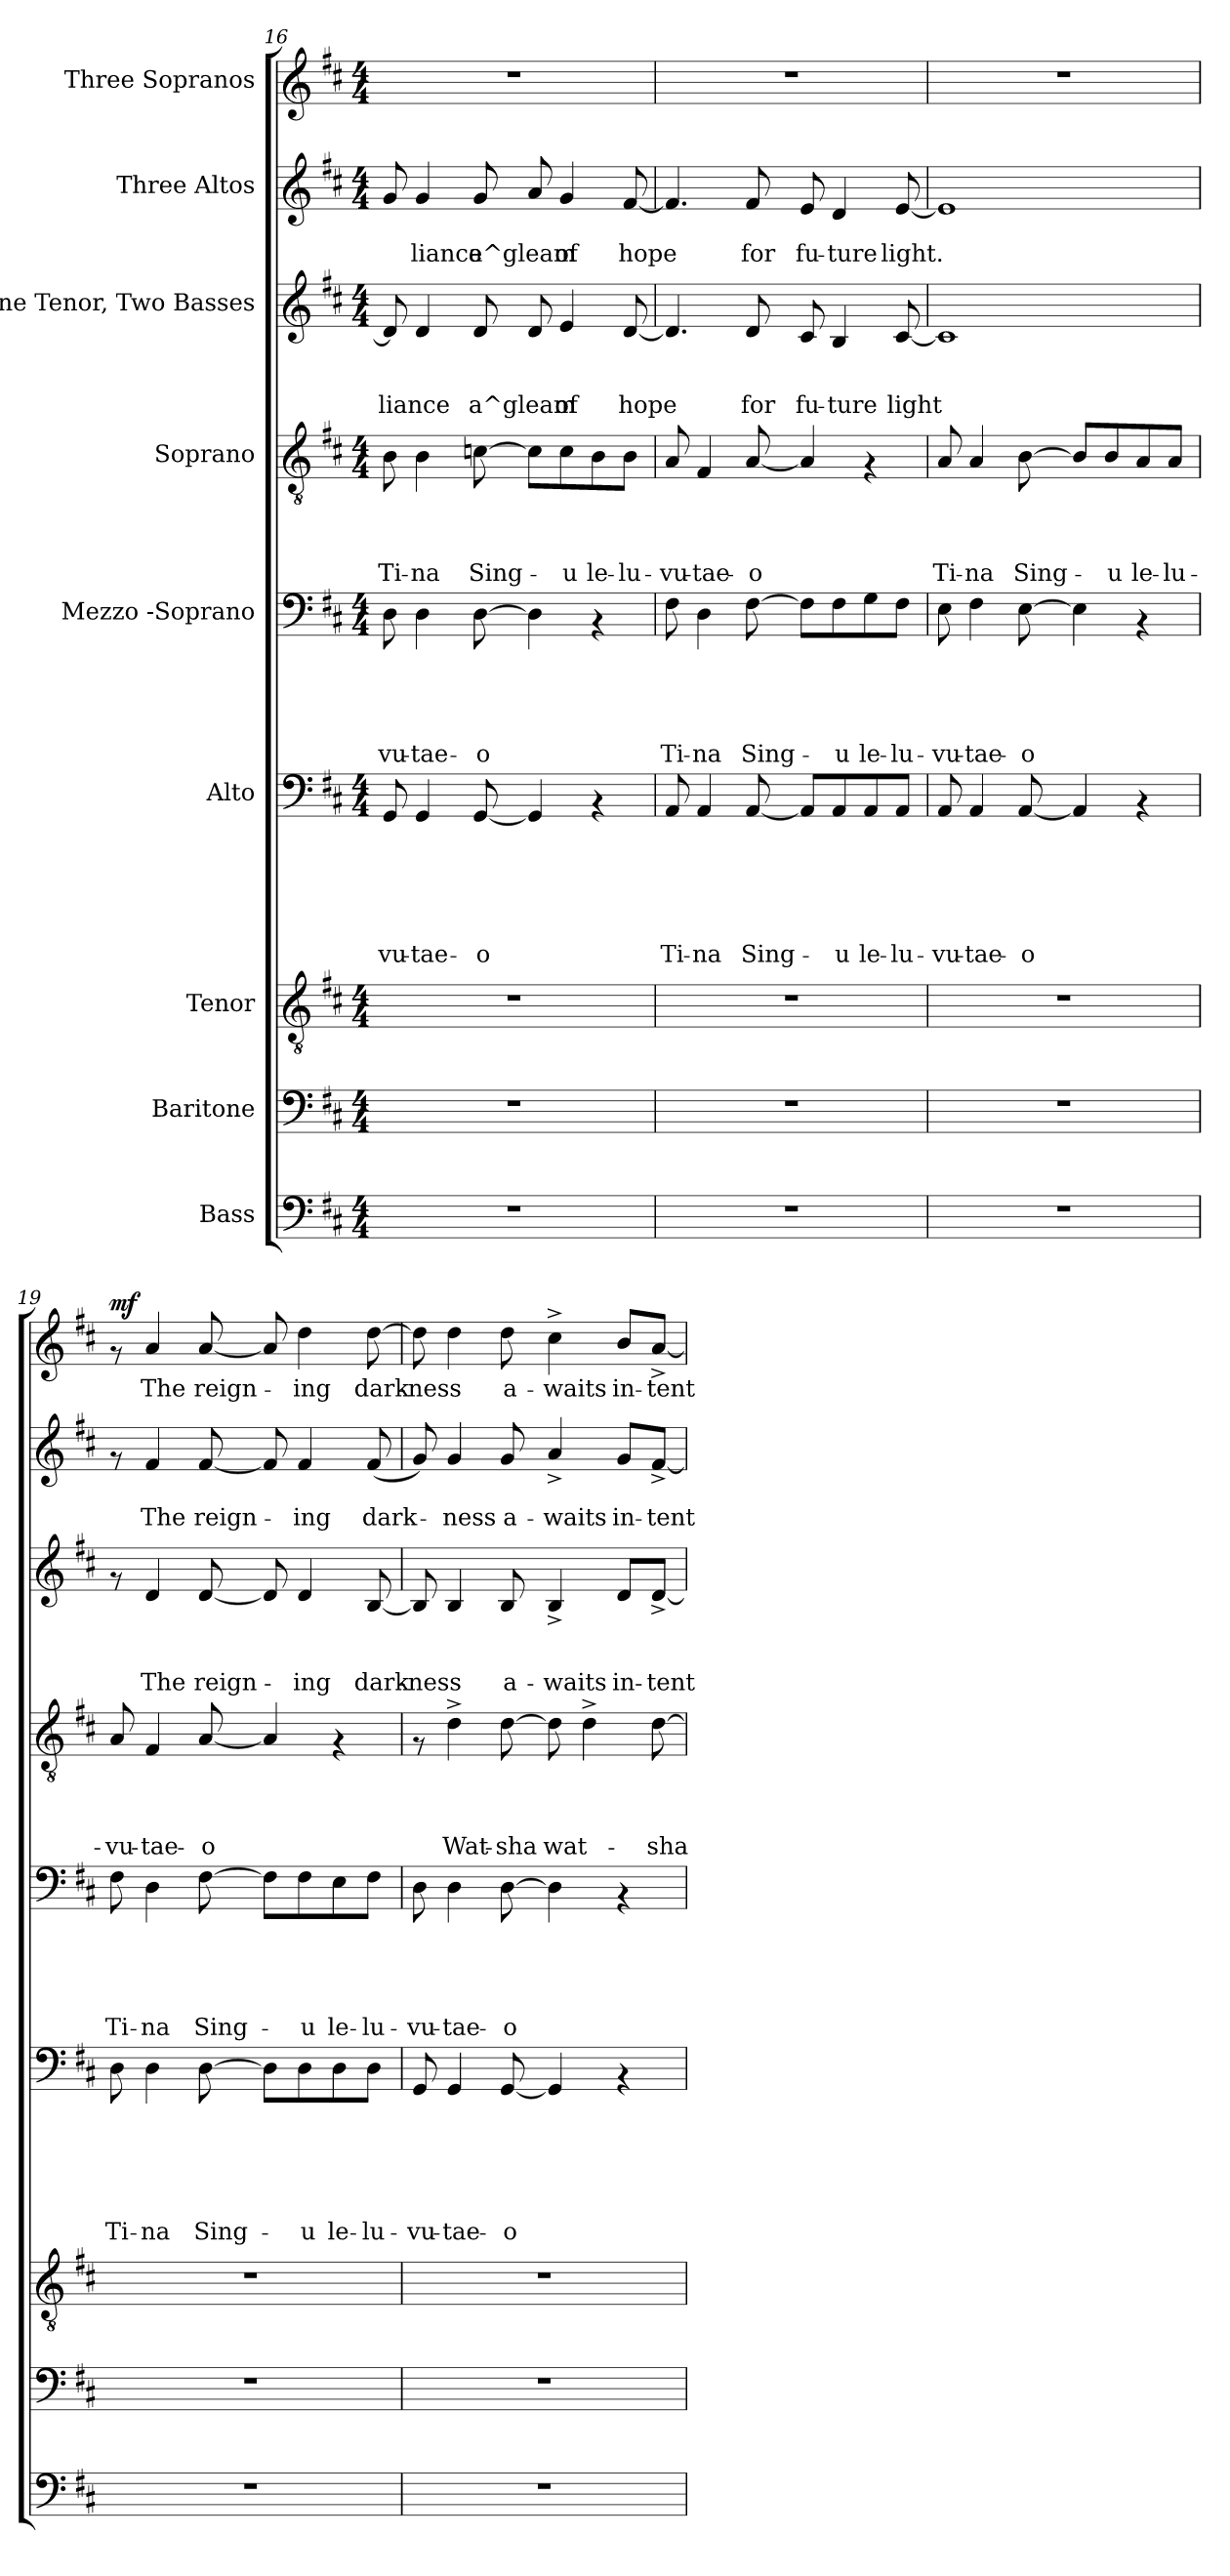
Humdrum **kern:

**kern	**kern	**kern	**kern	**text	**text	**text	**text	**text	**text	**kern	**text	**text	**text	**text	**text	**kern	**text	**text	**text	**text	**kern	**text	**text	**text	**kern	**text	**text	**kern	**text	**dynam
*part9	*part8	*part7	*part6	*part6	*part6	*part6	*part6	*part6	*part6	*part5	*part5	*part5	*part5	*part5	*part5	*part4	*part4	*part4	*part4	*part4	*part3	*part3	*part3	*part3	*part2	*part2	*part2	*part1	*part1	*part1
*staff9	*staff8	*staff7	*staff6	*staff6	*staff6	*staff6	*staff6	*staff6	*staff6	*staff5	*staff5	*staff5	*staff5	*staff5	*staff5	*staff4	*staff4	*staff4	*staff4	*staff4	*staff3	*staff3	*staff3	*staff3	*staff2	*staff2	*staff2	*staff1	*staff1	*staff1
*I"Bass	*I"Baritone	*I"Tenor	*I"Alto	*	*	*	*	*	*	*I"Mezzo -Soprano	*	*	*	*	*	*I"Soprano	*	*	*	*	*I"One Tenor, Two Basses	*	*	*	*I"Three Altos	*	*	*I"Three Sopranos	*	*
*clefF4	*clefF4	*clefGv2	*clefF4	*	*	*	*	*	*	*clefF4	*	*	*	*	*	*clefGv2	*	*	*	*	*clefG2	*	*	*	*clefG2	*	*	*clefG2	*	*
*k[f#c#]	*k[f#c#]	*k[f#c#]	*k[f#c#]	*	*	*	*	*	*	*k[f#c#]	*	*	*	*	*	*k[f#c#]	*	*	*	*	*k[f#c#]	*	*	*	*k[f#c#]	*	*	*k[f#c#]	*	*
*D:	*D:	*D:	*D:	*	*	*	*	*	*	*D:	*	*	*	*	*	*D:	*	*	*	*	*D:	*	*	*	*D:	*	*	*D:	*	*
*M4/4	*M4/4	*M4/4	*M4/4	*	*	*	*	*	*	*M4/4	*	*	*	*	*	*M4/4	*	*	*	*	*M4/4	*	*	*	*M4/4	*	*	*M4/4	*	*
=16	=16	=16	=16	=16	=16	=16	=16	=16	=16	=16	=16	=16	=16	=16	=16	=16	=16	=16	=16	=16	=16	=16	=16	=16	=16	=16	=16	=16	=16	=16
!	!	!	!	!	!	!	!	!	!LO:LY:b	!	!	!	!	!	!LO:LY:b	!	!	!	!	!LO:LY:b	!	!	!	!LO:LY:b	!	!	!	!	!	!
1r	1r	1r	8GG/	.	.	.	.	.	-vu-	8D\	.	.	.	.	-vu-	8B\	.	.	.	Ti-	8d/]	.	.	-liance	8g/	.	.	1r	.	.
!	!	!	!	!	!	!	!	!	!LO:LY:b	!	!	!	!	!	!LO:LY:b	!	!	!	!	!LO:LY:b	!	!	!	!	!	!	!LO:LY:b	!	!	!
.	.	.	4GG/	.	.	.	.	.	-tae-	4D\	.	.	.	.	-tae-	4B\	.	.	.	-na	4d/	.	.	.	4g/	.	-liance	.	.	.
!	!	!	!	!	!	!	!	!	!LO:LY:b	!	!	!	!	!	!LO:LY:b	!	!	!	!	!LO:LY:b	!	!	!	!LO:LY:b	!	!	!LO:LY:b	!	!	!
.	.	.	[<8GG/	.	.	.	.	.	-o	[>8D\	.	.	.	.	-o	[>8cn\	.	.	.	Sing-	8d/	.	.	a^gleam	8g/	.	a^gleam	.	.	.
.	.	.	4GG/]	.	.	.	.	.	.	4D\]	.	.	.	.	.	8c\L]	.	.	.	.	8d/	.	.	.	8a/	.	.	.	.	.
!	!	!	!	!	!	!	!	!	!	!	!	!	!	!	!	!	!	!	!	!LO:LY:b	!	!	!	!LO:LY:b	!	!	!LO:LY:b	!	!	!
.	.	.	.	.	.	.	.	.	.	.	.	.	.	.	.	8c\	.	.	.	-u	4e/	.	.	of	4g/	.	of	.	.	.
!	!	!	!	!	!	!	!	!	!	!	!	!	!	!	!	!	!	!	!	!LO:LY:b	!	!	!	!	!	!	!	!	!	!
.	.	.	4rAA	.	.	.	.	.	.	4rAA	.	.	.	.	.	8B\	.	.	.	le-	.	.	.	.	.	.	.	.	.	.
!	!	!	!	!	!	!	!	!	!	!	!	!	!	!	!	!	!	!	!	!LO:LY:b	!	!	!	!LO:LY:b	!	!	!LO:LY:b	!	!	!
.	.	.	.	.	.	.	.	.	.	.	.	.	.	.	.	8B\J	.	.	.	-lu-	[<8d/	.	.	hope	[<8f#/	.	hope	.	.	.
=17	=17	=17	=17	=17	=17	=17	=17	=17	=17	=17	=17	=17	=17	=17	=17	=17	=17	=17	=17	=17	=17	=17	=17	=17	=17	=17	=17	=17	=17	=17
!	!	!	!	!	!	!	!	!	!LO:LY:b	!	!	!	!	!	!LO:LY:b	!	!	!	!	!LO:LY:b	!	!	!	!	!	!	!	!	!	!
1r	1r	1r	8AA/	.	.	.	.	.	Ti-	8F#\	.	.	.	.	Ti-	8A/	.	.	.	-vu-	4.d/]	.	.	.	4.f#/]	.	.	1r	.	.
!	!	!	!	!	!	!	!	!	!LO:LY:b	!	!	!	!	!	!LO:LY:b	!	!	!	!	!LO:LY:b	!	!	!	!	!	!	!	!	!	!
.	.	.	4AA/	.	.	.	.	.	-na	4D\	.	.	.	.	-na	4F#/	.	.	.	-tae-	.	.	.	.	.	.	.	.	.	.
!	!	!	!	!	!	!	!	!	!LO:LY:b	!	!	!	!	!	!LO:LY:b	!	!	!	!	!LO:LY:b	!	!	!	!LO:LY:b	!	!	!LO:LY:b	!	!	!
.	.	.	[<8AA/	.	.	.	.	.	Sing-	[>8F#\	.	.	.	.	Sing-	[<8A/	.	.	.	-o	8d/	.	.	for	8f#/	.	for	.	.	.
!	!	!	!	!	!	!	!	!	!	!	!	!	!	!	!	!	!	!	!	!	!	!	!	!LO:LY:b	!	!	!LO:LY:b	!	!	!
.	.	.	8AA/L]	.	.	.	.	.	.	8F#\L]	.	.	.	.	.	4A/]	.	.	.	.	8c#/	.	.	fu-	8e/	.	fu-	.	.	.
!	!	!	!	!	!	!	!	!	!LO:LY:b	!	!	!	!	!	!LO:LY:b	!	!	!	!	!	!	!	!	!LO:LY:b	!	!	!LO:LY:b	!	!	!
.	.	.	8AA/	.	.	.	.	.	-u	8F#\	.	.	.	.	-u	.	.	.	.	.	4B/	.	.	-ture	4d/	.	-ture	.	.	.
!	!	!	!	!	!	!	!	!	!LO:LY:b	!	!	!	!	!	!LO:LY:b	!	!	!	!	!	!	!	!	!	!	!	!	!	!	!
.	.	.	8AA/	.	.	.	.	.	le-	8G\	.	.	.	.	le-	4rF	.	.	.	.	.	.	.	.	.	.	.	.	.	.
!	!	!	!	!	!	!	!	!	!LO:LY:b	!	!	!	!	!	!LO:LY:b	!	!	!	!	!	!	!	!	!LO:LY:b	!	!	!LO:LY:b	!	!	!
.	.	.	8AA/J	.	.	.	.	.	-lu-	8F#\J	.	.	.	.	-lu-	.	.	.	.	.	[<8c#/	.	.	light	[<8e/	.	light.	.	.	.
=18	=18	=18	=18	=18	=18	=18	=18	=18	=18	=18	=18	=18	=18	=18	=18	=18	=18	=18	=18	=18	=18	=18	=18	=18	=18	=18	=18	=18	=18	=18
!	!	!	!	!	!	!	!	!	!LO:LY:b	!	!	!	!	!	!LO:LY:b	!	!	!	!	!LO:LY:b	!	!	!	!	!	!	!	!	!	!
1r	1r	1r	8AA/	.	.	.	.	.	-vu-	8E\	.	.	.	.	-vu-	8A/	.	.	.	Ti-	1c#]	.	.	.	1e]	.	.	1r	.	.
!	!	!	!	!	!	!	!	!	!LO:LY:b	!	!	!	!	!	!LO:LY:b	!	!	!	!	!LO:LY:b	!	!	!	!	!	!	!	!	!	!
.	.	.	4AA/	.	.	.	.	.	-tae-	4F#\	.	.	.	.	-tae-	4A/	.	.	.	-na	.	.	.	.	.	.	.	.	.	.
!	!	!	!	!	!	!	!	!	!LO:LY:b	!	!	!	!	!	!LO:LY:b	!	!	!	!	!LO:LY:b	!	!	!	!	!	!	!	!	!	!
.	.	.	[<8AA/	.	.	.	.	.	-o	[>8E\	.	.	.	.	-o	[>8B\	.	.	.	Sing-	.	.	.	.	.	.	.	.	.	.
.	.	.	4AA/]	.	.	.	.	.	.	4E\]	.	.	.	.	.	8B/L]	.	.	.	.	.	.	.	.	.	.	.	.	.	.
!	!	!	!	!	!	!	!	!	!	!	!	!	!	!	!	!	!	!	!	!LO:LY:b	!	!	!	!	!	!	!	!	!	!
.	.	.	.	.	.	.	.	.	.	.	.	.	.	.	.	8B/	.	.	.	-u	.	.	.	.	.	.	.	.	.	.
!	!	!	!	!	!	!	!	!	!	!	!	!	!	!	!	!	!	!	!	!LO:LY:b	!	!	!	!	!	!	!	!	!	!
.	.	.	4rAA	.	.	.	.	.	.	4rAA	.	.	.	.	.	8A/	.	.	.	le-	.	.	.	.	.	.	.	.	.	.
!	!	!	!	!	!	!	!	!	!	!	!	!	!	!	!	!	!	!	!	!LO:LY:b	!	!	!	!	!	!	!	!	!	!
.	.	.	.	.	.	.	.	.	.	.	.	.	.	.	.	8A/J	.	.	.	-lu-	.	.	.	.	.	.	.	.	.	.
!!LO:PB:g=z
=19	=19	=19	=19	=19	=19	=19	=19	=19	=19	=19	=19	=19	=19	=19	=19	=19	=19	=19	=19	=19	=19	=19	=19	=19	=19	=19	=19	=19	=19	=19
!	!	!	!	!	!	!	!	!	!LO:LY:b	!	!	!	!	!	!LO:LY:b	!	!	!	!	!LO:LY:b	!	!	!	!	!	!	!	!	!	!LO:DY:a
1r	1r	1r	8D\	.	.	.	.	.	Ti-	8F#\	.	.	.	.	Ti-	8A/	.	.	.	-vu-	8rf	.	.	.	8rf	.	.	8rf	.	mf
!	!	!	!	!	!	!	!	!	!LO:LY:b	!	!	!	!	!	!LO:LY:b	!	!	!	!	!LO:LY:b	!	!	!	!LO:LY:b	!	!	!LO:LY:b	!	!LO:LY:b	!
.	.	.	4D\	.	.	.	.	.	-na	4D\	.	.	.	.	-na	4F#/	.	.	.	-tae-	4d/	.	.	The	4f#/	.	The	4a/	The	.
!	!	!	!	!	!	!	!	!	!LO:LY:b	!	!	!	!	!	!LO:LY:b	!	!	!	!	!LO:LY:b	!	!	!	!LO:LY:b	!	!	!LO:LY:b	!	!LO:LY:b	!
.	.	.	[>8D\	.	.	.	.	.	Sing-	[>8F#\	.	.	.	.	Sing-	[<8A/	.	.	.	-o	[<8d/	.	.	reign-	[<8f#/	.	reign-	[<8a/	reign-	.
.	.	.	8D\L]	.	.	.	.	.	.	8F#\L]	.	.	.	.	.	4A/]	.	.	.	.	8d/]	.	.	.	8f#/]	.	.	8a/]	.	.
!	!	!	!	!	!	!	!	!	!LO:LY:b	!	!	!	!	!	!LO:LY:b	!	!	!	!	!	!	!	!	!LO:LY:b	!	!	!LO:LY:b	!	!LO:LY:b	!
.	.	.	8D\	.	.	.	.	.	-u	8F#\	.	.	.	.	-u	.	.	.	.	.	4d/	.	.	-ing	4f#/	.	-ing	4dd\	-ing	.
!	!	!	!	!	!	!	!	!	!LO:LY:b	!	!	!	!	!	!LO:LY:b	!	!	!	!	!	!	!	!	!	!	!	!	!	!	!
.	.	.	8D\	.	.	.	.	.	le-	8E\	.	.	.	.	le-	4rF	.	.	.	.	.	.	.	.	.	.	.	.	.	.
!	!	!	!	!	!	!	!	!	!LO:LY:b	!	!	!	!	!	!LO:LY:b	!	!	!	!	!	!	!	!	!LO:LY:b	!	!	!LO:LY:b	!	!LO:LY:b	!
.	.	.	8D\J	.	.	.	.	.	-lu-	8F#\J	.	.	.	.	-lu-	.	.	.	.	.	[<8B/	.	.	dark-	(>8f#/	.	dark-	[>8dd\	dark-	.
=20	=20	=20	=20	=20	=20	=20	=20	=20	=20	=20	=20	=20	=20	=20	=20	=20	=20	=20	=20	=20	=20	=20	=20	=20	=20	=20	=20	=20	=20	=20
!	!	!	!	!	!	!	!	!	!LO:LY:b	!	!	!	!	!	!LO:LY:b	!	!	!	!	!	!	!	!	!LO:LY:b	!	!	!	!	!LO:LY:b	!
1r	1r	1r	8GG/	.	.	.	.	.	-vu-	8D\	.	.	.	.	-vu-	8rF	.	.	.	.	8B/]	.	.	-ness	8g/)	.	.	8dd\]	-ness	.
!	!	!	!	!	!	!	!	!	!LO:LY:b	!	!	!	!	!	!LO:LY:b	!	!	!	!	!LO:LY:b	!	!	!	!	!	!	!LO:LY:b	!	!	!
.	.	.	4GG/	.	.	.	.	.	-tae-	4D\	.	.	.	.	-tae-	4d^>\	.	.	.	Wat-	4B/	.	.	.	4g/	.	-ness	4dd\	.	.
!	!	!	!	!	!	!	!	!	!LO:LY:b	!	!	!	!	!	!LO:LY:b	!	!	!	!	!LO:LY:b	!	!	!	!LO:LY:b	!	!	!LO:LY:b	!	!LO:LY:b	!
.	.	.	[<8GG/	.	.	.	.	.	-o	[>8D\	.	.	.	.	-o	[>8d\	.	.	.	-sha	8B/	.	.	a-	8g/	.	a-	8dd\	a-	.
!	!	!	!	!	!	!	!	!	!	!	!	!	!	!	!	!	!	!	!	!LO:LY:b	!	!	!	!LO:LY:b	!	!	!LO:LY:b	!	!LO:LY:b	!
.	.	.	4GG/]	.	.	.	.	.	.	4D\]	.	.	.	.	.	8d\]	.	.	.	wat-	4B^</	.	.	-waits	4a^</	.	-waits	4cc#^>\	-waits	.
.	.	.	.	.	.	.	.	.	.	.	.	.	.	.	.	4d^>\	.	.	.	.	.	.	.	.	.	.	.	.	.	.
!	!	!	!	!	!	!	!	!	!	!	!	!	!	!	!	!	!	!	!	!	!	!	!	!LO:LY:b	!	!	!LO:LY:b	!	!LO:LY:b	!
.	.	.	4rAA	.	.	.	.	.	.	4rAA	.	.	.	.	.	.	.	.	.	.	8d/L	.	.	in-	8g/L	.	in-	8b/L	in-	.
!	!	!	!	!	!	!	!	!	!	!	!	!	!	!	!	!	!	!	!	!LO:LY:b	!	!	!	!LO:LY:b	!	!	!LO:LY:b	!	!LO:LY:b	!
.	.	.	.	.	.	.	.	.	.	.	.	.	.	.	.	[>8d\	.	.	.	-sha	[<8d^</J	.	.	-tent	[<8f#^</J	.	-tent	[<8a^</J	-tent	.
=	=	=	=	=	=	=	=	=	=	=	=	=	=	=	=	=	=	=	=	=	=	=	=	=	=	=	=	=	=	=
*-	*-	*-	*-	*-	*-	*-	*-	*-	*-	*-	*-	*-	*-	*-	*-	*-	*-	*-	*-	*-	*-	*-	*-	*-	*-	*-	*-	*-	*-	*-
